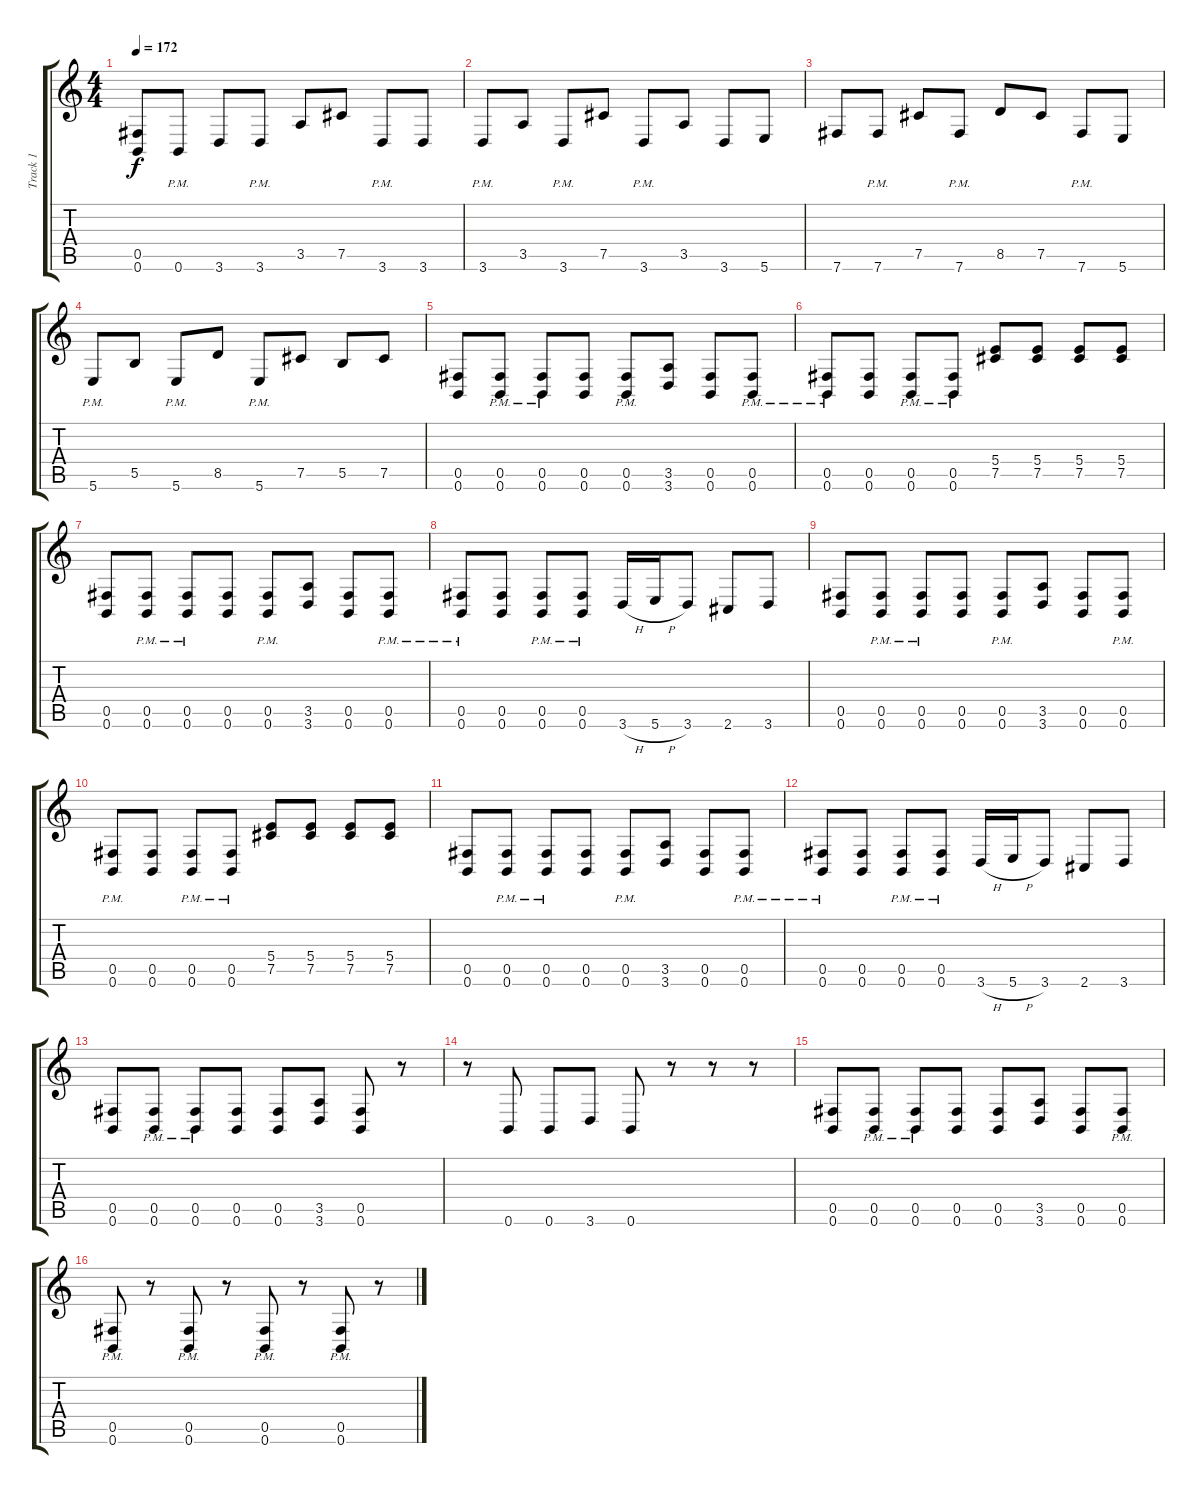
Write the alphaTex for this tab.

\track ("Track 1" "Track 1") {instrument distortionguitar}
\staff {score tabs}
\tuning (Db4 Ab3 E3 B2 Gb2 B1) {hide}
\ts (4 4)
\tempo 172
\clef g2
\ks c
(0.5 0.6).8{dy f} 0.6{pm}.8 3.6.8 3.6{pm}.8 3.5.8 7.5.8 3.6{pm}.8 3.6.8 |
3.6{pm}.8 3.5.8 3.6{pm}.8 7.5.8 3.6{pm}.8 3.5.8 3.6.8 5.6.8 |
7.6.8 7.6{pm}.8 7.5.8 7.6{pm}.8 8.5.8 7.5.8 7.6{pm}.8 5.6.8 |
5.6{pm}.8 5.5.8 5.6{pm}.8 8.5.8 5.6{pm}.8 7.5.8 5.5.8 7.5.8 |
(0.5 0.6).8 (0.5{pm} 0.6{pm}).8 (0.5{pm} 0.6{pm}).8 (0.5 0.6).8 (0.5{pm} 0.6{pm}).8 (3.5 3.6).8 (0.5 0.6).8 (0.5{pm} 0.6{pm}).8 |
(0.5{pm} 0.6{pm}).8 (0.5 0.6).8 (0.5{pm} 0.6{pm}).8 (0.5{pm} 0.6{pm}).8 (5.4 7.5).8 (5.4 7.5).8 (5.4 7.5).8 (5.4 7.5).8 |
(0.5 0.6).8 (0.5{pm} 0.6{pm}).8 (0.5{pm} 0.6{pm}).8 (0.5 0.6).8 (0.5{pm} 0.6{pm}).8 (3.5 3.6).8 (0.5 0.6).8 (0.5{pm} 0.6{pm}).8 |
(0.5{pm} 0.6{pm}).8 (0.5 0.6).8 (0.5{pm} 0.6{pm}).8 (0.5{pm} 0.6{pm}).8 3.6{h}.16 5.6{h}.16 3.6.8 2.6.8 3.6.8 |
(0.5 0.6).8 (0.5{pm} 0.6{pm}).8 (0.5{pm} 0.6{pm}).8 (0.5 0.6).8 (0.5{pm} 0.6{pm}).8 (3.5 3.6).8 (0.5 0.6).8 (0.5{pm} 0.6{pm}).8 |
(0.5{pm} 0.6{pm}).8 (0.5 0.6).8 (0.5{pm} 0.6{pm}).8 (0.5{pm} 0.6{pm}).8 (5.4 7.5).8 (5.4 7.5).8 (5.4 7.5).8 (5.4 7.5).8 |
(0.5 0.6).8 (0.5{pm} 0.6{pm}).8 (0.5{pm} 0.6{pm}).8 (0.5 0.6).8 (0.5{pm} 0.6{pm}).8 (3.5 3.6).8 (0.5 0.6).8 (0.5{pm} 0.6{pm}).8 |
(0.5{pm} 0.6{pm}).8 (0.5 0.6).8 (0.5{pm} 0.6{pm}).8 (0.5{pm} 0.6{pm}).8 3.6{h}.16 5.6{h}.16 3.6.8 2.6.8 3.6.8 |
(0.5 0.6).8 (0.5{pm} 0.6{pm}).8 (0.5{pm} 0.6{pm}).8 (0.5 0.6).8 (0.5 0.6).8 (3.5 3.6).8 (0.5 0.6).8 r.8 |
r.8 0.6.8 0.6.8 3.6.8 0.6.8 r.8 r.8 r.8 |
(0.5 0.6).8 (0.5{pm} 0.6{pm}).8 (0.5{pm} 0.6{pm}).8 (0.5 0.6).8 (0.5 0.6).8 (3.5 3.6).8 (0.5 0.6).8 (0.5{pm} 0.6{pm}).8 |
(0.5{pm} 0.6{pm}).8 r.8 (0.5{pm} 0.6{pm}).8 r.8 (0.5{pm} 0.6{pm}).8 r.8 (0.5{pm} 0.6{pm}).8 r.8
